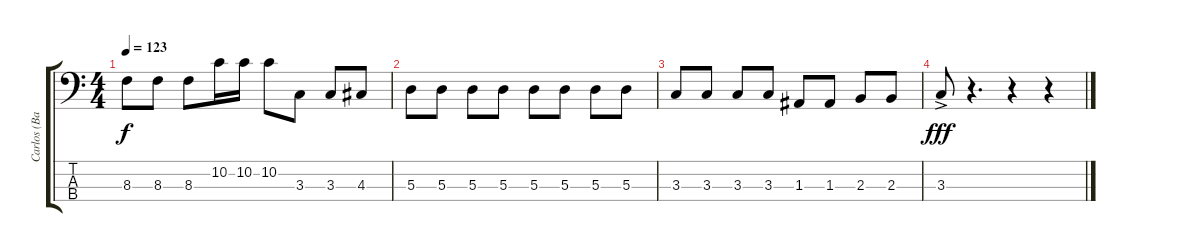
\track ("Carlos (Bass)" "Carlos (Ba") {instrument electricbasspick}
\staff {score tabs}
\tuning (G2 D2 A1 D1) {hide}
\ts (4 4)
\tempo 123
\clef f4
\ks c
8.3.8{dy f} 8.3.8 8.3.8 10.2.16 10.2.16 10.2.8 3.3.8 3.3.8 4.3.8 |
5.3.8 5.3.8 5.3.8 5.3.8 5.3.8 5.3.8 5.3.8 5.3.8 |
3.3.8 3.3.8 3.3.8 3.3.8 1.3.8 1.3.8 2.3.8 2.3.8 |
3.3{ac}.8{dy fff} r.4{d} r.4 r.4
